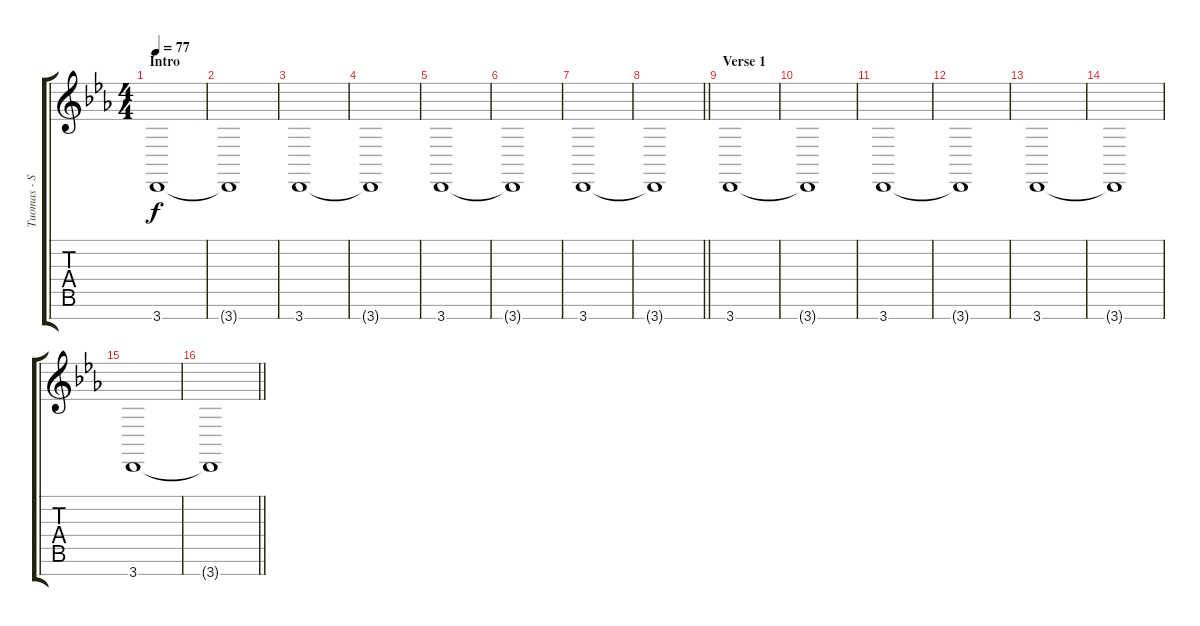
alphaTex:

\track ("Tuomas - Strings" "Tuomas - S") {instrument stringensemble1}
\staff {score tabs}
\tuning (E4 B3 G3 D3 A2 E2 B1) {hide}
\ts (4 4)
\section ("" "Intro")
\tempo 77
\clef g2
\ks cminor
3.7.1{dy f instrument stringensemble1} |
3.7{t}.1 |
3.7.1 |
3.7{t}.1 |
3.7.1 |
3.7{t}.1 |
3.7.1 |
\barLineRight lightlight
3.7{t}.1 |
\section ("" "Verse 1")
3.7.1 |
3.7{t}.1 |
3.7.1 |
3.7{t}.1 |
3.7.1 |
3.7{t}.1 |
3.7.1 |
\barLineRight lightlight
3.7{t}.1
